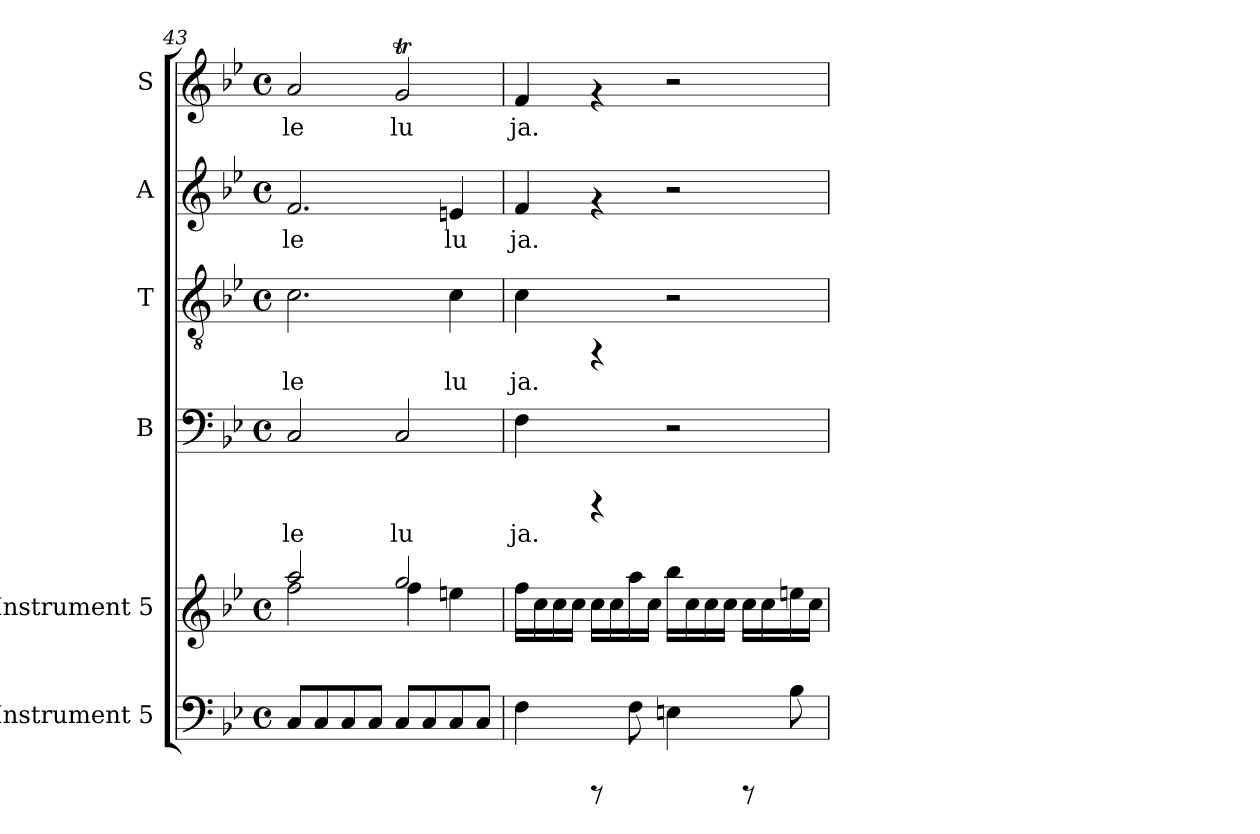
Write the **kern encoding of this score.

**kern	**kern	**kern	**text	**kern	**text	**kern	**text	**kern	**text
*part6	*part5	*part4	*part4	*part3	*part3	*part2	*part2	*part1	*part1
*staff6	*staff5	*staff4	*staff4	*staff3	*staff3	*staff2	*staff2	*staff1	*staff1
*I"Instrument 5	*I"Instrument 5	*I"B	*	*I"T	*	*I"A	*	*I"S	*
*	*	*I'B	*	*I'T	*	*I'A	*	*I'S	*
*clefF4	*clefG2	*clefF4	*	*clefGv2	*	*clefG2	*	*clefG2	*
*k[b-e-]	*k[b-e-]	*k[b-e-]	*	*k[b-e-]	*	*k[b-e-]	*	*k[b-e-]	*
*B-:	*B-:	*B-:	*	*B-:	*	*B-:	*	*B-:	*
*M4/4	*M4/4	*M4/4	*	*M4/4	*	*M4/4	*	*M4/4	*
*met(c)	*met(c)	*met(c)	*	*met(c)	*	*met(c)	*	*met(c)	*
=43	=43	=43	=43	=43	=43	=43	=43	=43	=43
*	*^	*	*	*	*	*	*	*	*
!	!	!	!	!LO:LY:b:cj	!	!LO:LY:b:cj	!	!LO:LY:b:cj	!	!LO:LY:b:cj
8C/L	2aa/	2ff\	2C/	le	2.c\	le	2.f/	le	2a/	le
8C/	.	.	.	.	.	.	.	.	.	.
8C/	.	.	.	.	.	.	.	.	.	.
8C/J	.	.	.	.	.	.	.	.	.	.
!	!	!	!	!LO:LY:b:cj	!	!	!	!	!	!LO:LY:b:cj
8C/L	2gg/	4ff\	2C/	lu	.	.	.	.	2gT/	lu
8C/	.	.	.	.	.	.	.	.	.	.
!	!	!	!	!	!	!LO:LY:b:cj	!	!LO:LY:b:cj	!	!
8C/	.	4een\	.	.	4c\	lu	4en/	lu	.	.
8C/J	.	.	.	.	.	.	.	.	.	.
*	*v	*v	*	*	*	*	*	*	*	*
=44	=44	=44	=44	=44	=44	=44	=44	=44	=44
!	!	!	!LO:LY:b:cj	!	!LO:LY:b:cj	!	!LO:LY:b:cj	!	!LO:LY:b:cj
4F\	16ff\L	4F\	ja.	4c\	ja.	4f/	ja.	4f/	ja.
.	16cc\	.	.	.	.	.	.	.	.
.	16cc\	.	.	.	.	.	.	.	.
.	16cc\J	.	.	.	.	.	.	.	.
8rCCC	16cc\L	4rCCC	.	4rFF	.	4rf	.	4rf	.
.	16cc\	.	.	.	.	.	.	.	.
8F\	16aa\	.	.	.	.	.	.	.	.
.	16cc\J	.	.	.	.	.	.	.	.
4En\	16bb-\L	2r	.	2r	.	2r	.	2r	.
.	16cc\	.	.	.	.	.	.	.	.
.	16cc\	.	.	.	.	.	.	.	.
.	16cc\J	.	.	.	.	.	.	.	.
8rCCC	16cc\L	.	.	.	.	.	.	.	.
.	16cc\	.	.	.	.	.	.	.	.
8B-\	16een\	.	.	.	.	.	.	.	.
.	16cc\J	.	.	.	.	.	.	.	.
=	=	=	=	=	=	=	=	=	=
*-	*-	*-	*-	*-	*-	*-	*-	*-	*-
